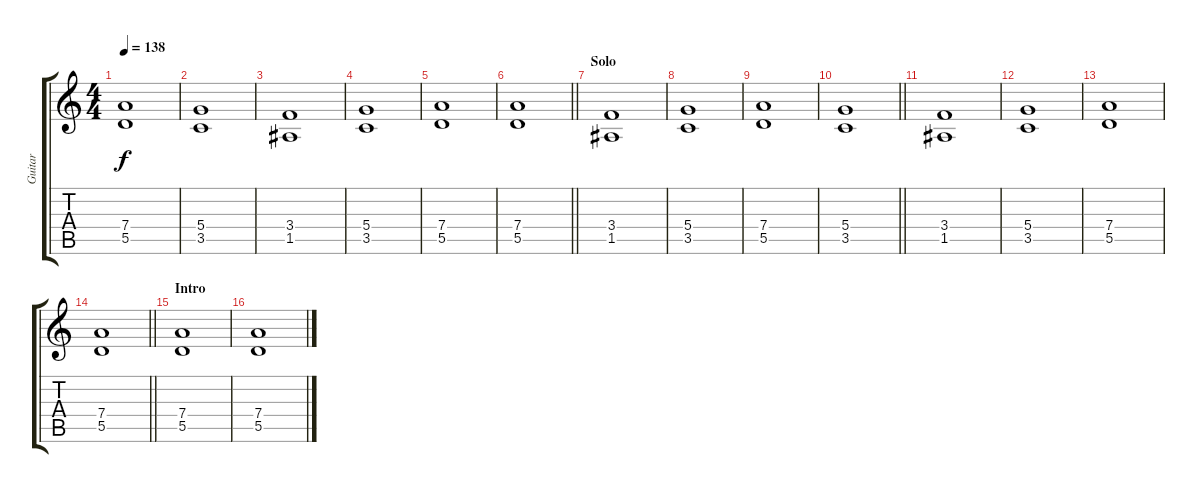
\track ("Guitar" "Guitar") {instrument distortionguitar}
\staff {score tabs}
\tuning (E4 B3 G3 D3 A2 E2) {hide}
\ts (4 4)
\tempo 138
\clef g2
\ks c
(7.4 5.5).1{dy f} |
(5.4 3.5).1 |
(3.4 1.5).1 |
(5.4 3.5).1 |
(7.4 5.5).1 |
\barLineRight lightlight
(7.4 5.5).1 |
\section ("" "Solo")
(3.4 1.5).1 |
(5.4 3.5).1 |
(7.4 5.5).1 |
\barLineRight lightlight
(5.4 3.5).1 |
(3.4 1.5).1 |
(5.4 3.5).1 |
(7.4 5.5).1 |
\barLineRight lightlight
(7.4 5.5).1 |
\section ("" "Intro")
(7.4 5.5).1 |
(7.4 5.5).1
